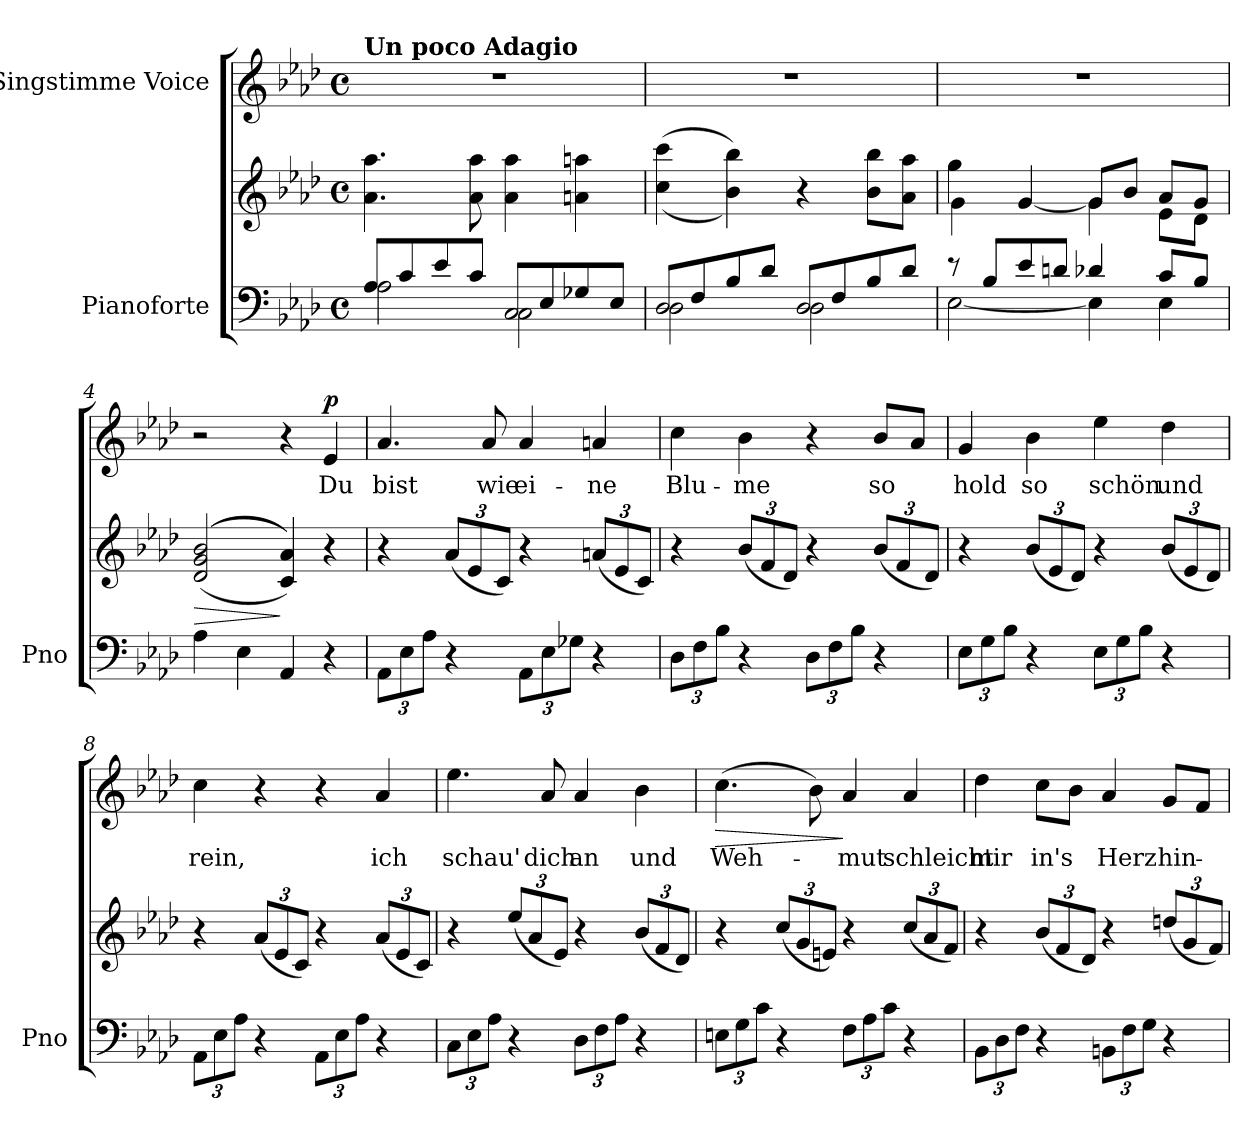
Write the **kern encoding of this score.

**kern	**kern	**dynam	**kern	**text	**dynam
*part2	*part2	*part2	*part1	*part1	*part1
*staff3	*staff2	*staff2/3	*staff1	*staff1	*staff1
*I"Pianoforte	*	*	*I"Singstimme Voice	*	*
*I'Pno	*	*	*	*	*
*clefF4	*clefG2	*	*clefG2	*	*
*k[b-e-a-d-]	*k[b-e-a-d-]	*	*k[b-e-a-d-]	*	*
*M4/4	*M4/4	*	*M4/4	*	*
*met(c)	*met(c)	*	*met(c)	*	*
=1	=1	=1	=1	=1	=1
!	!	!	!LO:TX:a:B:t=Un poco Adagio	!	!
!LO:N:head=open	!	!	!	!	!
*^	*	*	*	*	*
8A-/L	2A-\	4.a-\ 4.aa-\	.	1r	.	.
8c/	.	.	.	.	.	.
8e-/	.	.	.	.	.	.
8c/J	.	8a-\ 8aa-\	.	.	.	.
!LO:N:head=open	!	!	!	!	!	!
8C/L	2C\	4a-\ 4aa-\	.	.	.	.
8E-/	.	.	.	.	.	.
8G-X/	.	4an\ 4aan\	.	.	.	.
8E-/J	.	.	.	.	.	.
=2	=2	=2	=2	=2	=2	=2
!LO:N:head=open	!	!	!	!	!	!
8D-/L	2D-\	(<(4cc\ 4ccc\	.	1r	.	.
8F/	.	.	.	.	.	.
8B-/	.	4b-\ 4bb-\))	.	.	.	.
8d-/J	.	.	.	.	.	.
!LO:N:head=open	!	!	!	!	!	!
8D-/L	2D-\	4r	.	.	.	.
8F/	.	.	.	.	.	.
8B-/	.	8b-\ 8bb-\L	.	.	.	.
8d-/J	.	8a-\ 8aa-\J	.	.	.	.
=3	=3	=3	=3	=3	=3	=3
*	*	*^	*	*	*	*
8r	[2E-\	4gg\	4g\	.	1r	.	.
8B-/L	.	.	.	.	.	.	.
8e-/	.	[<4g/	4ryy	.	.	.	.
8dn/J	.	.	.	.	.	.	.
4d-X/	4E-\]	8g/L]	4g\	.	.	.	.
.	.	8b-/J	.	.	.	.	.
8c/L	4E-\	8a-/L	8e-\L	.	.	.	.
8B-/J	.	8g/J	8d-\J	.	.	.	.
*v	*v	*	*	*	*	*	*
=4	=4	=4	=4	=4	=4	=4
!	!	!	!LO:HP:b	!	!	!
*	*v	*v	*	*	*	*
4A-\	((>(<2d-/ 2g/ 2b-/	>	2r	.	.
4E-\	.	.	.	.	.
4AA-/	4c/ 4a-/)))	]	4r	.	.
!	!	!	!	!LO:LY:b	!LO:DY:a
4r	4r	.	4e-/	Du	p
!!LO:LB:g=z
=5	=5	=5	=5	=5	=5
!	!	!	!	!LO:LY:b	!
12AA-\L	4r	.	4.a-/	bist	.
12E-\	.	.	.	.	.
12A-\J	.	.	.	.	.
4r	(12a-/L	.	.	.	.
.	12e-/	.	.	.	.
!	!	!	!	!LO:LY:b	!
.	.	.	8a-/	wie	.
.	12c/J)	.	.	.	.
!	!	!	!	!LO:LY:b	!
12AA-\L	4r	.	4a-/	ei-	.
12E-\	.	.	.	.	.
12G-X\J	.	.	.	.	.
!	!	!	!	!LO:LY:b	!
4r	(12an/L	.	4an/	-ne	.
.	12e-/	.	.	.	.
.	12c/J)	.	.	.	.
!!LO:LB:g=z
=6	=6	=6	=6	=6	=6
!	!	!	!	!LO:LY:b	!
12D-\L	4r	.	4cc\	Blu-	.
12F\	.	.	.	.	.
12B-\J	.	.	.	.	.
!	!	!	!	!LO:LY:b	!
4r	(12b-/L	.	4b-\	-me	.
.	12f/	.	.	.	.
.	12d-/J)	.	.	.	.
12D-\L	4r	.	4r	.	.
12F\	.	.	.	.	.
12B-\J	.	.	.	.	.
!	!	!	!	!LO:LY:b	!
4r	(12b-/L	.	8b-/L	so	.
.	12f/	.	.	.	.
.	.	.	8a-/J	.	.
.	12d-/J)	.	.	.	.
=7	=7	=7	=7	=7	=7
!	!	!	!	!LO:LY:b	!
12E-\L	4r	.	4g/	hold	.
12G\	.	.	.	.	.
12B-\J	.	.	.	.	.
!	!	!	!	!LO:LY:b	!
4r	(12b-/L	.	4b-\	so	.
.	12e-/	.	.	.	.
.	12d-/J)	.	.	.	.
!	!	!	!	!LO:LY:b	!
12E-\L	4r	.	4ee-\	schön	.
12G\	.	.	.	.	.
12B-\J	.	.	.	.	.
!	!	!	!	!LO:LY:b	!
4r	(12b-/L	.	4dd-\	und	.
.	12e-/	.	.	.	.
.	12d-/J)	.	.	.	.
=8	=8	=8	=8	=8	=8
!	!	!	!	!LO:LY:b	!
12AA-\L	4r	.	4cc\	rein,	.
12E-\	.	.	.	.	.
12A-\J	.	.	.	.	.
4r	(12a-/L	.	4r	.	.
.	12e-/	.	.	.	.
.	12c/J)	.	.	.	.
12AA-\L	4r	.	4r	.	.
12E-\	.	.	.	.	.
12A-\J	.	.	.	.	.
!	!	!	!	!LO:LY:b	!
4r	(12a-/L	.	4a-/	ich	.
.	12e-/	.	.	.	.
.	12c/J)	.	.	.	.
!!LO:LB:g=z
=9	=9	=9	=9	=9	=9
!	!	!	!	!LO:LY:b	!
12C\L	4r	.	4.ee-\	schau'	.
12E-\	.	.	.	.	.
12A-\J	.	.	.	.	.
4r	(12ee-/L	.	.	.	.
.	12a-/	.	.	.	.
!	!	!	!	!LO:LY:b	!
.	.	.	8a-/	dich	.
.	12e-/J)	.	.	.	.
!	!	!	!	!LO:LY:b	!
12D-\L	4r	.	4a-/	an	.
12F\	.	.	.	.	.
12A-\J	.	.	.	.	.
!	!	!	!	!LO:LY:b	!
4r	(12b-/L	.	4b-\	und	.
.	12f/	.	.	.	.
.	12d-/J)	.	.	.	.
!!LO:PB:g=z
=10	=10	=10	=10	=10	=10
!	!	!	!	!LO:LY:b	!LO:HP:b
12En\L	4r	.	(4.cc\	Weh-	>
12G\	.	.	.	.	.
12c\J	.	.	.	.	.
4r	(12cc/L	.	.	.	.
.	12g/	.	.	.	.
.	.	.	8b-\)	.	.
.	12en/J)	.	.	.	.
!	!	!	!	!LO:LY:b	!
12F\L	4r	.	4a-/	-mut	]
12A-\	.	.	.	.	.
12c\J	.	.	.	.	.
!	!	!	!	!LO:LY:b	!
4r	(12cc/L	.	4a-/	schleicht	.
.	12a-/	.	.	.	.
.	12f/J)	.	.	.	.
=11	=11	=11	=11	=11	=11
!	!	!	!	!LO:LY:b	!
12BB-\L	4r	.	4dd-\	mir	.
12D-\	.	.	.	.	.
12F\J	.	.	.	.	.
!	!	!	!	!LO:LY:b	!
4r	(12b-/L	.	8cc\L	in's	.
.	12f/	.	.	.	.
.	.	.	8b-\J	.	.
.	12d-/J)	.	.	.	.
!	!	!	!	!LO:LY:b	!
12BBn\L	4r	.	4a-/	Herz	.
12F\	.	.	.	.	.
12G\J	.	.	.	.	.
!	!	!	!	!LO:LY:b	!
4r	(12ddn/L	.	8g/L	hin-	.
.	12g/	.	.	.	.
.	.	.	8f/J	.	.
.	12f/J)	.	.	.	.
=	=	=	=	=	=
*-	*-	*-	*-	*-	*-
